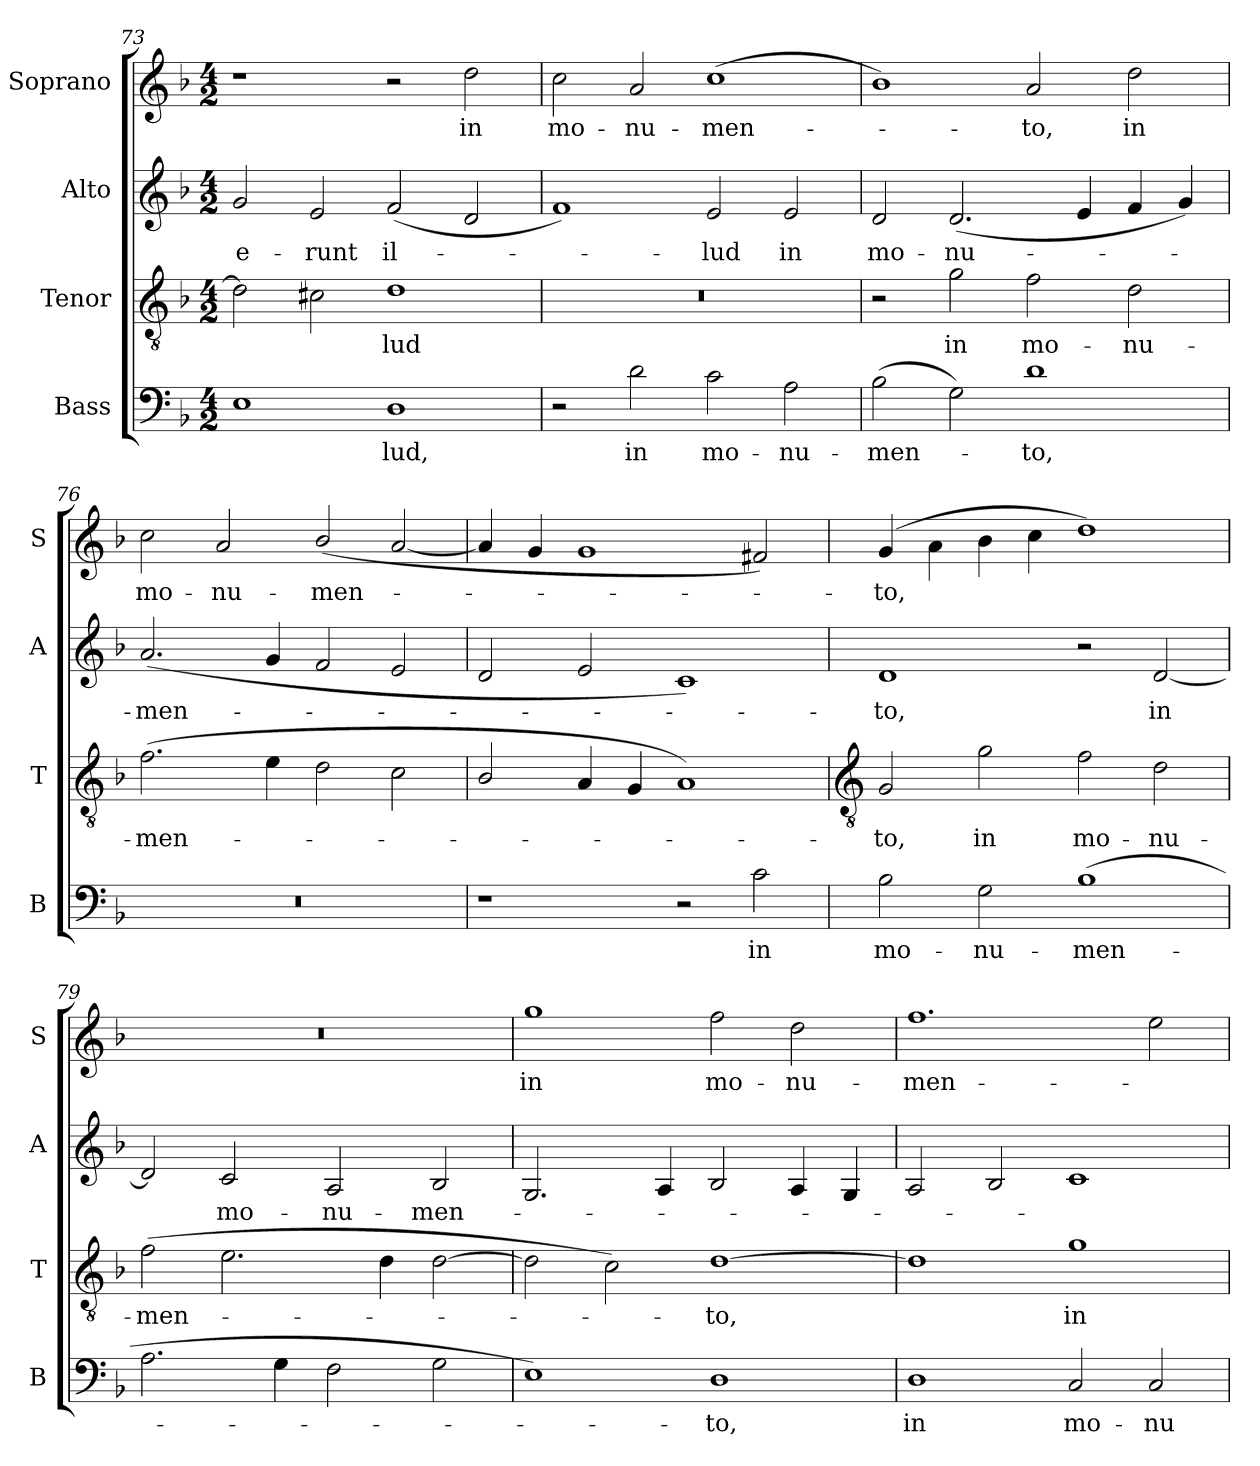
**kern	**text	**kern	**text	**kern	**text	**kern	**text
*part4	*part4	*part3	*part3	*part2	*part2	*part1	*part1
*staff4	*staff4	*staff3	*staff3	*staff2	*staff2	*staff1	*staff1
*I"Bass	*	*I"Tenor	*	*I"Alto	*	*I"Soprano	*
*I'B	*	*I'T	*	*I'A	*	*I'S	*
*clefF4	*	*clefGv2	*	*clefG2	*	*clefG2	*
*k[b-]	*	*k[b-]	*	*k[b-]	*	*k[b-]	*
*F:	*	*F:	*	*F:	*	*F:	*
*M4/2	*	*M4/2	*	*M4/2	*	*M4/2	*
=73	=73	=73	=73	=73	=73	=73	=73
!	!	!	!	!	!LO:LY:b	!	!
1E	.	2d]	.	2g	-e-	1r	.
!	!	!	!	!	!LO:LY:b	!	!
.	.	2c#X	.	2e	-runt	.	.
!	!LO:LY:b	!	!LO:LY:b	!	!LO:LY:b	!	!
1D	lud,	1d	lud	(<2f	il-	2r	.
!	!	!	!	!	!	!	!LO:LY:b
.	.	.	.	2d	.	2dd	in
=74	=74	=74	=74	=74	=74	=74	=74
!	!	!	!	!	!	!	!LO:LY:b
2r	.	0r	.	1f)	.	2cc	mo-
!	!LO:LY:b	!	!	!	!	!	!LO:LY:b
2d	in	.	.	.	.	2a	-nu-
!	!LO:LY:b	!	!	!	!LO:LY:b	!	!LO:LY:b
2c	mo-	.	.	2e	lud	(>1cc	-men-
!	!LO:LY:b	!	!	!	!LO:LY:b	!	!
2A	-nu-	.	.	2e	in	.	.
=75	=75	=75	=75	=75	=75	=75	=75
!	!LO:LY:b	!	!	!	!LO:LY:b	!	!
(>2B-	-men-	2r	.	2d	mo-	1b-)	.
!	!	!	!LO:LY:b	!	!LO:LY:b	!	!
2G)	.	2g	in	(<2.d	-nu-	.	.
!	!LO:LY:b	!	!LO:LY:b	!	!	!	!LO:LY:b
1d	to,	2f	mo-	.	.	2a	to,
.	.	.	.	4e	.	.	.
!	!	!	!LO:LY:b	!	!	!	!LO:LY:b
.	.	2d	-nu-	4f	.	2dd	in
.	.	.	.	4g)	.	.	.
=76	=76	=76	=76	=76	=76	=76	=76
!	!	!	!LO:LY:b	!	!LO:LY:b	!	!LO:LY:b
0r	.	(<2.f	-men-	(<2.a	men-	2cc	mo-
!	!	!	!	!	!	!	!LO:LY:b
.	.	.	.	.	.	2a	-nu-
.	.	4e	.	4g	.	.	.
!	!	!	!	!	!	!	!LO:LY:b
.	.	2d	.	2f	.	(<2b-/	-men-
.	.	2c	.	2e	.	[2a	.
=77	=77	=77	=77	=77	=77	=77	=77
1r	.	2B-/	.	2d	.	4a]	.
.	.	.	.	.	.	4g	.
.	.	4A	.	2e	.	1g	.
.	.	4G	.	.	.	.	.
2r	.	1A)	.	1c)	.	.	.
!	!LO:LY:b	!	!	!	!	!	!
2c	in	.	.	.	.	2f#X)	.
!!LO:LB:g=z
=78	=78	=78	=78	=78	=78	=78	=78
*	*	*clefGv2	*	*	*	*	*
!	!LO:LY:b	!	!LO:LY:b	!	!LO:LY:b	!	!LO:LY:b
2B-	mo-	2G	to,	1d	to,	(>4g	to,
.	.	.	.	.	.	4a\	.
!	!LO:LY:b	!	!LO:LY:b	!	!	!	!
2G	-nu-	2g	in	.	.	4b-	.
.	.	.	.	.	.	4cc	.
!	!LO:LY:b	!	!LO:LY:b	!	!	!	!
(>1B-	-men-	2f	mo-	2r	.	1dd)	.
!	!	!	!LO:LY:b	!	!LO:LY:b	!	!
.	.	2d	-nu-	[2d	in	.	.
=79	=79	=79	=79	=79	=79	=79	=79
!	!	!	!LO:LY:b	!	!	!	!
2.A	.	(>2f	-men-	2d]	.	0r	.
!	!	!	!	!	!LO:LY:b	!	!
.	.	2.e	.	2c	mo-	.	.
4G	.	.	.	.	.	.	.
!	!	!	!	!	!LO:LY:b	!	!
2F	.	.	.	2A	-nu-	.	.
.	.	4d	.	.	.	.	.
!	!	!	!	!	!LO:LY:b	!	!
2G	.	[2d	.	2B-	-men-	.	.
=80	=80	=80	=80	=80	=80	=80	=80
!	!	!	!	!	!	!	!LO:LY:b
1E)	.	2d]	.	2.G	.	1gg	in
.	.	2c)	.	.	.	.	.
.	.	.	.	4A	.	.	.
!	!LO:LY:b	!	!LO:LY:b	!	!	!	!LO:LY:b
1D	to,	[1d	to,	2B-	.	2ff	mo-
!	!	!	!	!	!	!	!LO:LY:b
.	.	.	.	4A	.	2dd	-nu-
.	.	.	.	4G	.	.	.
=81	=81	=81	=81	=81	=81	=81	=81
!	!LO:LY:b	!	!	!	!	!	!LO:LY:b
1D	in	1d]	.	2A	.	1.ff	-men-
.	.	.	.	2B-	.	.	.
!	!LO:LY:b	!	!LO:LY:b	!	!	!	!
2C	mo-	1g	in	1c	.	.	.
!	!LO:LY:b	!	!	!	!	!	!
2C	-nu-	.	.	.	.	2ee	.
=	=	=	=	=	=	=	=
*-	*-	*-	*-	*-	*-	*-	*-
